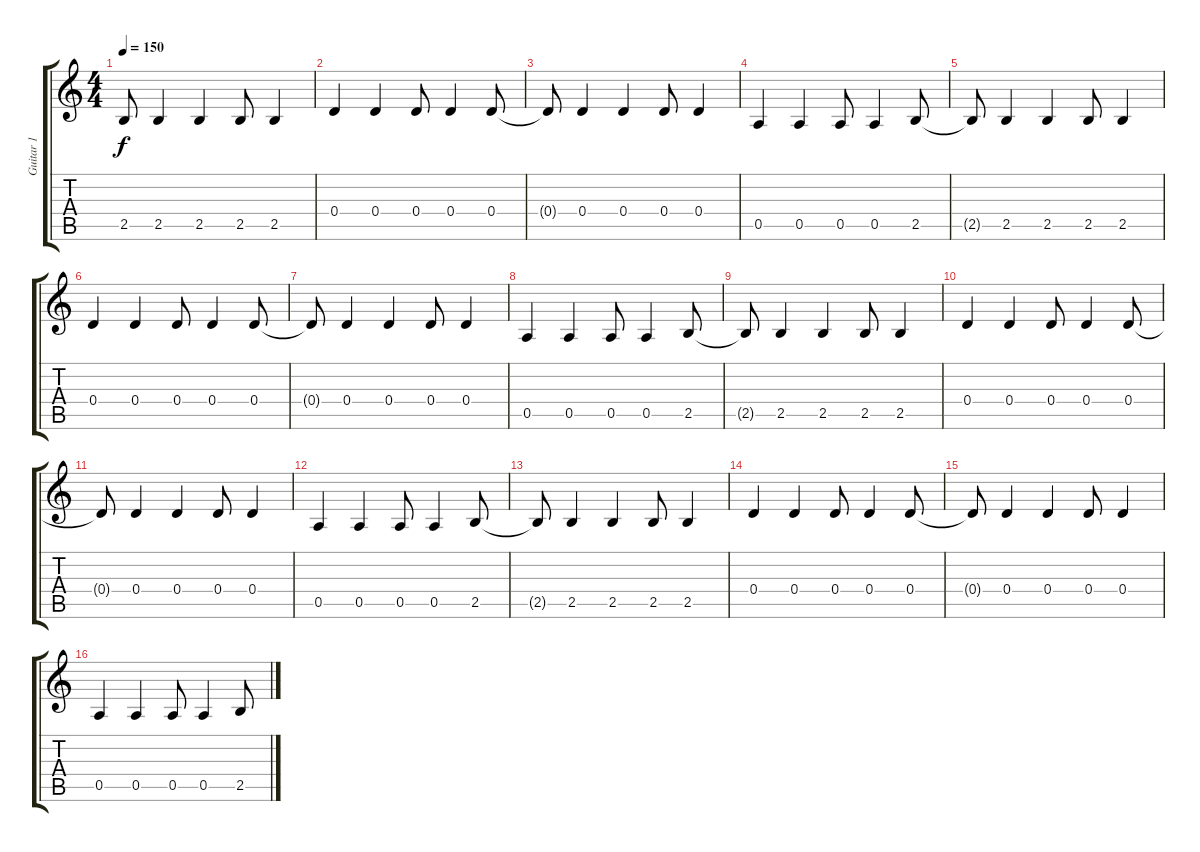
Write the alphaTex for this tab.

\track ("Guitar 1" "Guitar 1") {instrument electricguitarclean}
\staff {score tabs}
\tuning (E4 B3 G3 D3 A2 E2) {hide}
\ts (4 4)
\tempo 150
\clef g2
\ks c
2.5{t}.8{dy f} 2.5.4 2.5.4 2.5.8 2.5.4 |
0.4.4 0.4.4 0.4.8 0.4.4 0.4.8 |
0.4{t}.8 0.4.4 0.4.4 0.4.8 0.4.4 |
0.5.4 0.5.4 0.5.8 0.5.4 2.5.8 |
2.5{t}.8 2.5.4 2.5.4 2.5.8 2.5.4 |
0.4.4 0.4.4 0.4.8 0.4.4 0.4.8 |
0.4{t}.8 0.4.4 0.4.4 0.4.8 0.4.4 |
0.5.4 0.5.4 0.5.8 0.5.4 2.5.8 |
2.5{t}.8 2.5.4 2.5.4 2.5.8 2.5.4 |
0.4.4 0.4.4 0.4.8 0.4.4 0.4.8 |
0.4{t}.8 0.4.4 0.4.4 0.4.8 0.4.4 |
0.5.4 0.5.4 0.5.8 0.5.4 2.5.8 |
2.5{t}.8 2.5.4 2.5.4 2.5.8 2.5.4 |
0.4.4 0.4.4 0.4.8 0.4.4 0.4.8 |
0.4{t}.8 0.4.4 0.4.4 0.4.8 0.4.4 |
0.5.4 0.5.4 0.5.8 0.5.4 2.5.8
